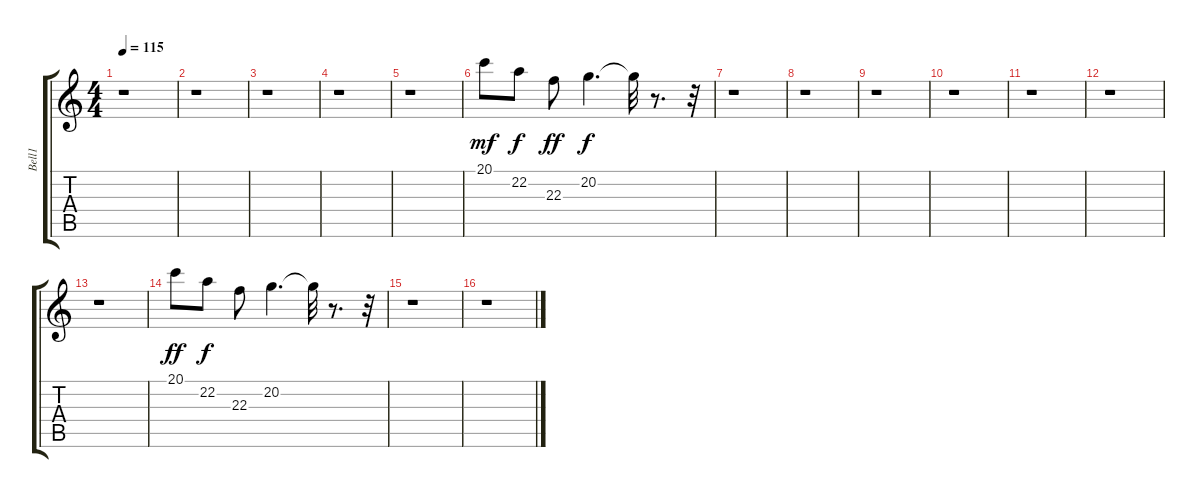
\track ("Bell1" "Bell1") {instrument tinklebell}
\staff {score tabs}
\tuning (E4 B3 G3 D3 A2 E2) {hide}
\ts (4 4)
\tempo 115
\clef g2
\ks c
r.1{dy mf} |
r.1 |
r.1 |
r.1 |
r.1 |
20.1.8 22.2.8{dy f} 22.3.8{dy ff} 20.2.4{d dy f} 20.2{t}.32 r.8{d} r.32 |
r.1 |
r.1 |
r.1 |
r.1 |
r.1 |
r.1 |
r.1 |
20.1.8{dy ff} 22.2.8{dy f} 22.3.8 20.2.4{d} 20.2{t}.32 r.8{d} r.32 |
r.1 |
r.1
